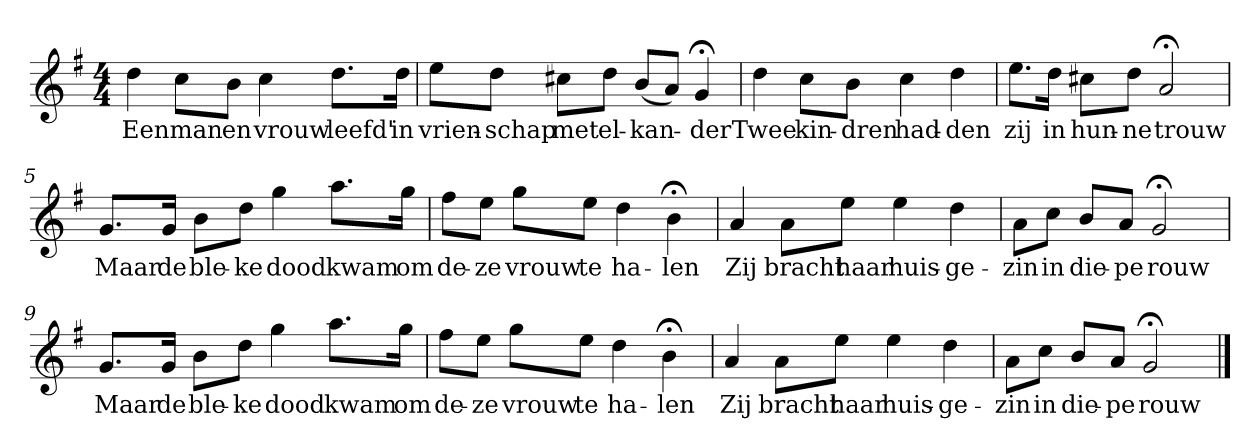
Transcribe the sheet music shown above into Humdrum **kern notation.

**kern	**text
*part1	*part1
*staff1	*staff1
*k[f#]	*
*G:	*
*M4/4	*
*MM120	*
=1	=1
4dd	Een
8ccL	man
8bJ	en
4cc	vrouw
8.ddL	leefd'
16ddJk	in
=2	=2
8eeL	vrien-
8ddJ	-schap
8cc#XL	met
8ddJ	el-
(8bL	-kan-
8aJ)	.
4g;<	-der
=3	=3
4dd	Twee
8ccL	kin-
8bJ	-dren
4cc	had-
4dd	-den
=4	=4
8.eeL	zij
16ddJk	in
8cc#XL	hun-
8ddJ	-ne
2a;<	trouw
=5	=5
8.gL	Maar
16gJk	de
8bL	ble-
8ddJ	-ke
4gg	dood
8.aaL	kwam
16ggJk	om
=6	=6
8ff#L	de-
8eeJ	-ze
8ggL	vrouw
8eeJ	te
4dd	ha-
4b;<	-len
=7	=7
4a	Zij
8aL	bracht
8eeJ	haar
4ee	huis-
4dd	-ge-
=8	=8
8aL	-zin
8ccJ	in
8bL	die-
8aJ	-pe
2g;<	rouw
=9	=9
8.gL	Maar
16gJk	de
8bL	ble-
8ddJ	-ke
4gg	dood
8.aaL	kwam
16ggJk	om
=10	=10
8ff#L	de-
8eeJ	-ze
8ggL	vrouw
8eeJ	te
4dd	ha-
4b;<	-len
=11	=11
4a	Zij
8aL	bracht
8eeJ	haar
4ee	huis-
4dd	-ge-
=12	=12
8aL	-zin
8ccJ	in
8bL	die-
8aJ	-pe
2g;<	rouw
==	==
*-	*-
